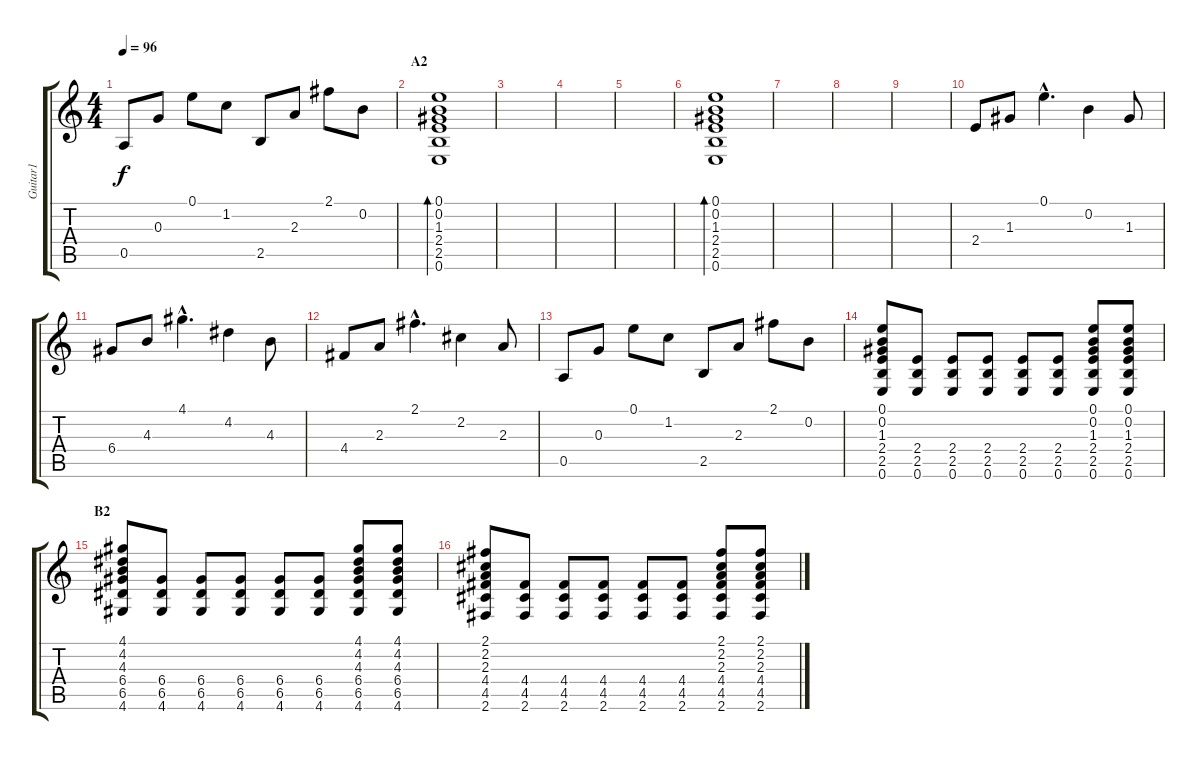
\track ("Guitar1" "Guitar1") {instrument overdrivenguitar}
\staff {score tabs}
\tuning (E4 B3 G3 D3 A2 E2) {hide}
\ts (4 4)
\tempo 96
\clef g2
\ks c
0.5.8{dy f} 0.3.8 0.1.8 1.2.8 2.5.8 2.3.8 2.1.8 0.2.8 |
\section ("" "A2")
(0.1 0.2 1.3 2.4 2.5 0.6).1{bd 120} |
|
|
|
(0.1 0.2 1.3 2.4 2.5 0.6).1{bd 120} |
|
|
|
2.4.8 1.3.8 0.1{hac}.4{d} 0.2.4 1.3.8 |
6.4.8 4.3.8 4.1{hac}.4{d} 4.2.4 4.3.8 |
4.4.8 2.3.8 2.1{hac}.4{d} 2.2.4 2.3.8 |
0.5.8 0.3.8 0.1.8 1.2.8 2.5.8 2.3.8 2.1.8 0.2.8 |
(0.1 0.2 1.3 2.4 2.5 0.6).8 (2.4 2.5 0.6).8 (2.4 2.5 0.6).8 (2.4 2.5 0.6).8 (2.4 2.5 0.6).8 (2.4 2.5 0.6).8 (0.1 0.2 1.3 2.4 2.5 0.6).8 (0.1 0.2 1.3 2.4 2.5 0.6).8 |
\section ("" "B2")
(4.1 4.2 4.3 6.4 6.5 4.6).8 (6.4 6.5 4.6).8 (6.4 6.5 4.6).8 (6.4 6.5 4.6).8 (6.4 6.5 4.6).8 (6.4 6.5 4.6).8 (4.1 4.2 4.3 6.4 6.5 4.6).8 (4.1 4.2 4.3 6.4 6.5 4.6).8 |
(2.1 2.2 2.3 4.4 4.5 2.6).8 (4.4 4.5 2.6).8 (4.4 4.5 2.6).8 (4.4 4.5 2.6).8 (4.4 4.5 2.6).8 (4.4 4.5 2.6).8 (2.1 2.2 2.3 4.4 4.5 2.6).8 (2.1 2.2 2.3 4.4 4.5 2.6).8
